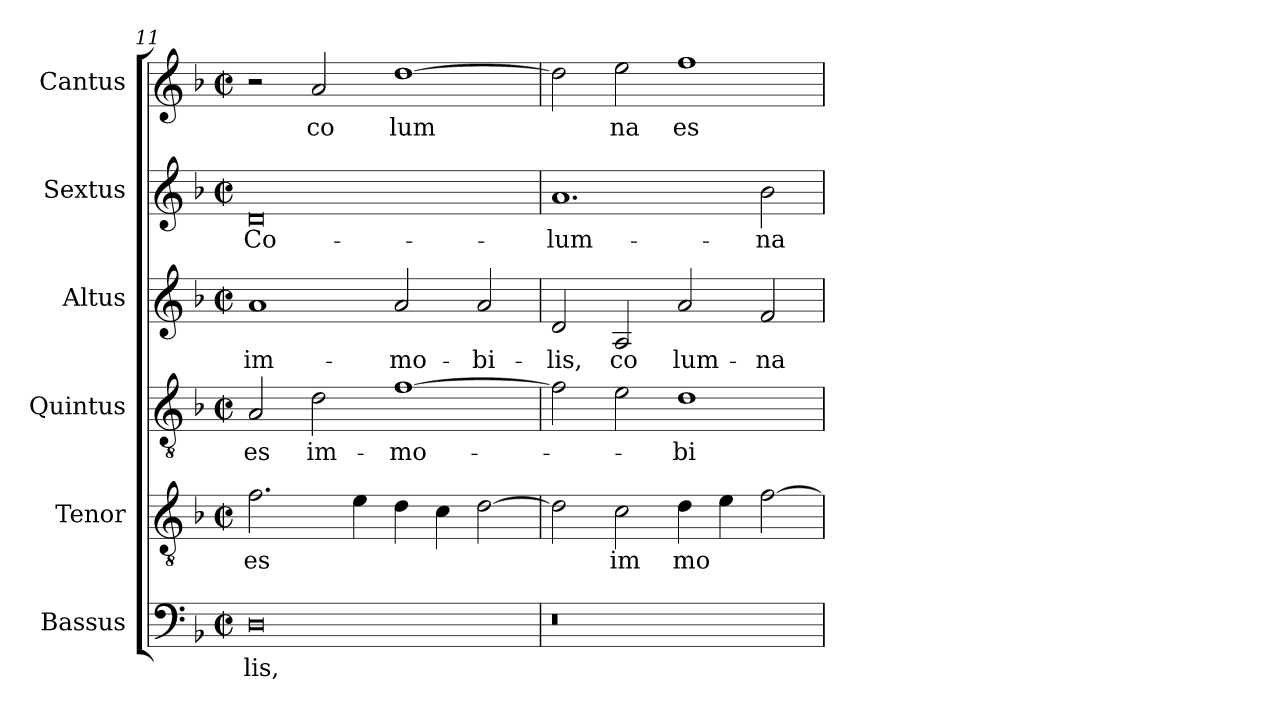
**kern	**text	**kern	**text	**kern	**text	**kern	**text	**kern	**text	**kern	**text
*part6	*part6	*part5	*part5	*part4	*part4	*part3	*part3	*part2	*part2	*part1	*part1
*staff6	*staff6	*staff5	*staff5	*staff4	*staff4	*staff3	*staff3	*staff2	*staff2	*staff1	*staff1
*I"Bassus	*	*I"Tenor	*	*I"Quintus	*	*I"Altus	*	*I"Sextus	*	*I"Cantus	*
*clefF4	*	*clefGv2	*	*clefGv2	*	*clefG2	*	*clefG2	*	*clefG2	*
*k[b-]	*	*k[b-]	*	*k[b-]	*	*k[b-]	*	*k[b-]	*	*k[b-]	*
*F:	*	*F:	*	*F:	*	*F:	*	*F:	*	*F:	*
*M2/2	*	*M2/2	*	*M2/2	*	*M2/2	*	*M2/2	*	*M2/2	*
*met(c|)	*	*met(c|)	*	*met(c|)	*	*met(c|)	*	*met(c|)	*	*met(c|)	*
=11	=11	=11	=11	=11	=11	=11	=11	=11	=11	=11	=11
!	!LO:LY:b:cj	!	!LO:LY:b:cj	!	!LO:LY:b:cj	!	!LO:LY:b:cj	!	!LO:LY:b:cj	!	!
0D	-lis,	2.f\	es	2A/	es	1a	im-	0d	Co-	2r	.
!	!	!	!	!	!LO:LY:b:cj	!	!	!	!	!	!LO:LY:b:cj
.	.	.	.	2d\	im-	.	.	.	.	2a/	co
.	.	4e\	.	.	.	.	.	.	.	.	.
!	!	!	!	!	!LO:LY:b:cj	!	!LO:LY:b:cj	!	!	!	!LO:LY:b
.	.	4d\	.	[>1f	-mo-	2a/	-mo-	.	.	[>1dd	lum
.	.	4c\	.	.	.	.	.	.	.	.	.
!	!	!	!	!	!	!	!LO:LY:b:cj	!	!	!	!
.	.	[>2d\	.	.	.	2a/	-bi-	.	.	.	.
=12	=12	=12	=12	=12	=12	=12	=12	=12	=12	=12	=12
!	!	!	!	!	!	!	!LO:LY:b:cj	!	!LO:LY:b:cj	!	!
0r	.	2d\]	.	2f\]	.	2d/	-lis,	1.a	-lum-	2dd\]	.
!	!	!	!LO:LY:b:cj	!	!	!	!LO:LY:b:cj	!	!	!	!LO:LY:b:cj
.	.	2c\	im	2e\	.	2A/	co	.	.	2ee\	na
!	!	!	!LO:LY:b	!	!LO:LY:b:cj	!	!LO:LY:b:cj	!	!	!	!LO:LY:b:cj
.	.	4d\	mo	1d	-bi-	2a/	lum-	.	.	1ff	es
.	.	4e\	.	.	.	.	.	.	.	.	.
!	!	!	!	!	!	!	!LO:LY:b:cj	!	!LO:LY:b:cj	!	!
.	.	[>2f\	.	.	.	2f/	-na	2b-\	-na	.	.
=	=	=	=	=	=	=	=	=	=	=	=
*-	*-	*-	*-	*-	*-	*-	*-	*-	*-	*-	*-
